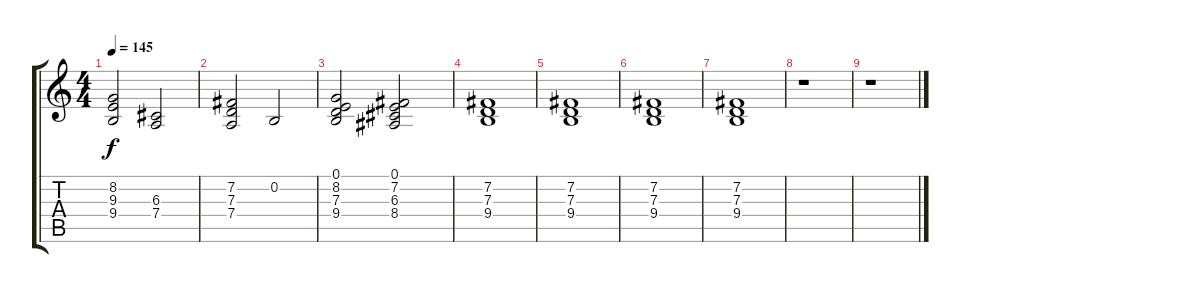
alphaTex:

\track "" {instrument synthstrings1}
\staff {score tabs}
\tuning (E4 B3 G3 D3 A2 E2) {hide}
\ts (4 4)
\tempo 145
\clef g2
\ks c
(8.2 9.3 9.4).2{dy f} (6.3 7.4).2 |
(7.2 7.3 7.4).2 0.2.2 |
(0.1 8.2 7.3 9.4).2 (0.1 7.2 6.3 8.4).2 |
(7.2 7.3 9.4).1 |
(7.2 7.3 9.4).1 |
(7.2 7.3 9.4).1 |
(7.2 7.3 9.4).1 |
r.1 |
r.1
